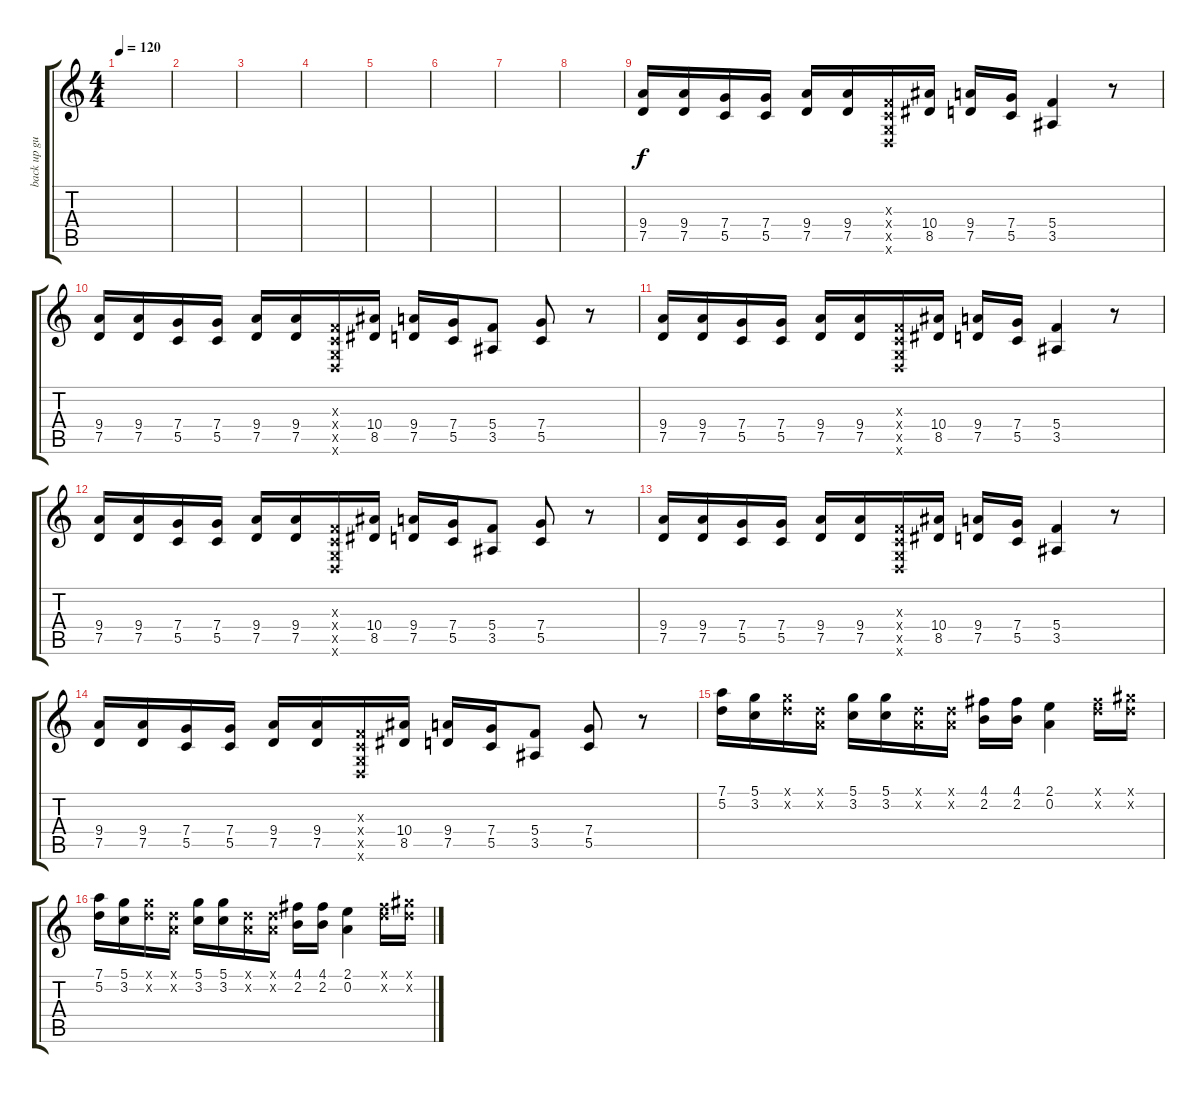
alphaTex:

\track ("back up guitar" "back up gu") {instrument acousticguitarsteel}
\staff {score tabs}
\tuning (D4 A3 F3 C3 G2 D2) {hide}
\ts (4 4)
\tempo 120
\clef g2
\ks c
|
|
|
|
|
|
|
|
(9.4 7.5).16 (9.4 7.5).16 (7.4 5.5).16 (7.4 5.5).16 (9.4 7.5).16 (9.4 7.5).16 (0.3{x} 0.4{x} 0.5{x} 0.6{x}).16 (10.4 8.5).16 (9.4 7.5).16 (7.4 5.5).16 (5.4 3.5).4 r.8 |
(9.4 7.5).16 (9.4 7.5).16 (7.4 5.5).16 (7.4 5.5).16 (9.4 7.5).16 (9.4 7.5).16 (0.3{x} 0.4{x} 0.5{x} 0.6{x}).16 (10.4 8.5).16 (9.4 7.5).16 (7.4 5.5).16 (5.4 3.5).8 (7.4 5.5).8 r.8 |
(9.4 7.5).16 (9.4 7.5).16 (7.4 5.5).16 (7.4 5.5).16 (9.4 7.5).16 (9.4 7.5).16 (0.3{x} 0.4{x} 0.5{x} 0.6{x}).16 (10.4 8.5).16 (9.4 7.5).16 (7.4 5.5).16 (5.4 3.5).4 r.8 |
(9.4 7.5).16 (9.4 7.5).16 (7.4 5.5).16 (7.4 5.5).16 (9.4 7.5).16 (9.4 7.5).16 (0.3{x} 0.4{x} 0.5{x} 0.6{x}).16 (10.4 8.5).16 (9.4 7.5).16 (7.4 5.5).16 (5.4 3.5).8 (7.4 5.5).8 r.8 |
(9.4 7.5).16 (9.4 7.5).16 (7.4 5.5).16 (7.4 5.5).16 (9.4 7.5).16 (9.4 7.5).16 (0.3{x} 0.4{x} 0.5{x} 0.6{x}).16 (10.4 8.5).16 (9.4 7.5).16 (7.4 5.5).16 (5.4 3.5).4 r.8 |
(9.4 7.5).16 (9.4 7.5).16 (7.4 5.5).16 (7.4 5.5).16 (9.4 7.5).16 (9.4 7.5).16 (0.3{x} 0.4{x} 0.5{x} 0.6{x}).16 (10.4 8.5).16 (9.4 7.5).16 (7.4 5.5).16 (5.4 3.5).8 (7.4 5.5).8 r.8 |
(7.1 5.2).16 (5.1 3.2).16 (5.1{x} 5.2{x}).16 (0.1{x} 0.2{x}).16 (5.1 3.2).16 (5.1 3.2).16 (0.1{x} 0.2{x}).16 (0.1{x} 0.2{x}).16 (4.1 2.2).16 (4.1 2.2).16 (2.1 0.2).4 (0.1{x} 9.2{x}).16 (0.1{x} 11.2{x}).16 |
(7.1 5.2).16 (5.1 3.2).16 (5.1{x} 5.2{x}).16 (0.1{x} 0.2{x}).16 (5.1 3.2).16 (5.1 3.2).16 (0.1{x} 0.2{x}).16 (0.1{x} 0.2{x}).16 (4.1 2.2).16 (4.1 2.2).16 (2.1 0.2).4 (0.1{x} 9.2{x}).16 (0.1{x} 11.2{x}).16
